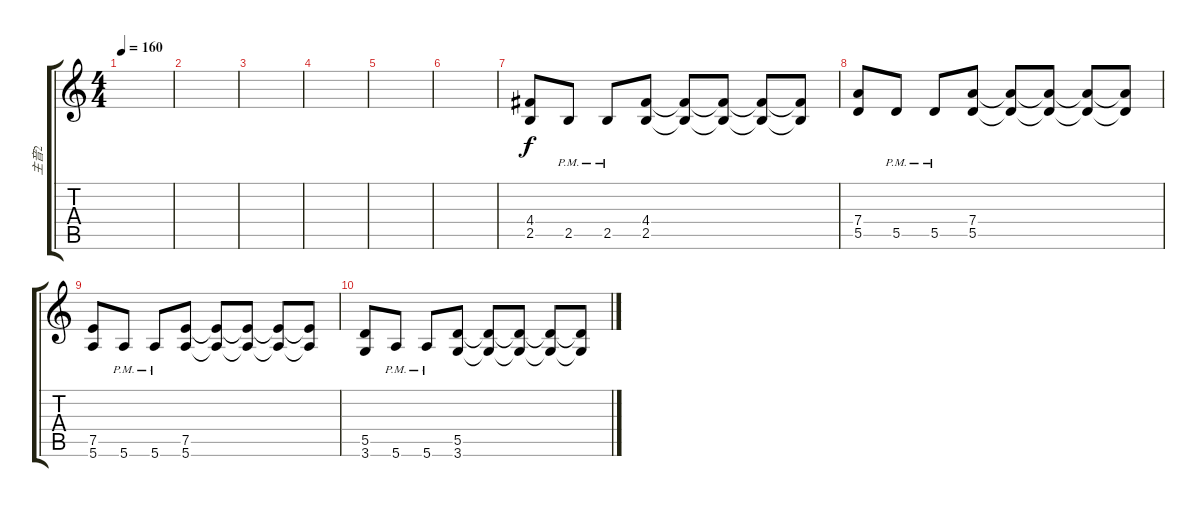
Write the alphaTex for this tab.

\track ("主音2" "主音2") {instrument distortionguitar}
\staff {score tabs}
\tuning (E4 B3 G3 D3 A2 E2) {hide}
\ts (4 4)
\tempo 160
\clef g2
\ks c
|
|
|
|
|
|
(4.4 2.5).8 2.5{pm}.8 2.5{pm}.8 (4.4 2.5).8 (4.4{t} 2.5{t}).8 (4.4{t} 2.5{t}).8 (4.4{t} 2.5{t}).8 (4.4{t} 2.5{t}).8 |
(7.4 5.5).8 5.5{pm}.8 5.5{pm}.8 (7.4 5.5).8 (7.4{t} 5.5{t}).8 (7.4{t} 5.5{t}).8 (7.4{t} 5.5{t}).8 (7.4{t} 5.5{t}).8 |
(7.5 5.6).8 5.6{pm}.8 5.6{pm}.8 (7.5 5.6).8 (7.5{t} 5.6{t}).8 (7.5{t} 5.6{t}).8 (7.5{t} 5.6{t}).8 (7.5{t} 5.6{t}).8 |
(5.5 3.6).8 5.6{pm}.8 5.6{pm}.8 (5.5 3.6).8 (5.5{t} 3.6{t}).8 (5.5{t} 3.6{t}).8 (5.5{t} 3.6{t}).8 (5.5{t} 3.6{t}).8
